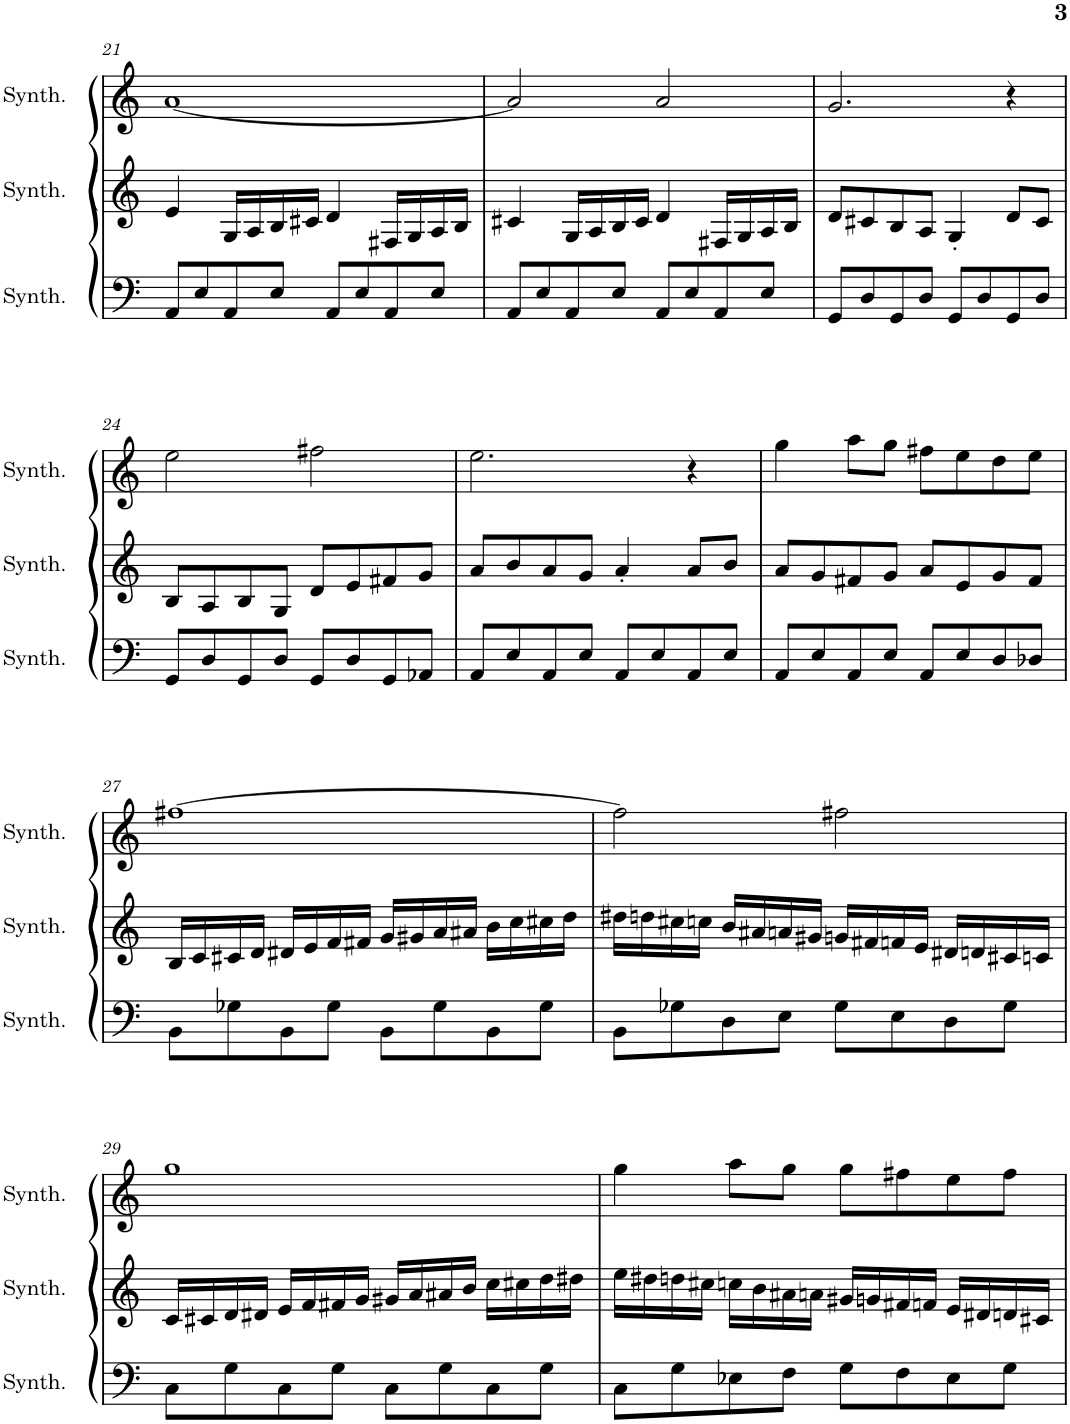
**kern	**kern	**kern
*part3	*part2	*part1
*staff3	*staff2	*staff1
*I"Saw Synthesizer	*I"Saw Synthesizer	*I"Saw Synthesizer
*I'Synth.	*I'Synth.	*I'Synth.
!!LO:PB:g=z
*clefF4	*clefG2	*clefG2
*k[]	*k[]	*k[]
*M4/4	*M4/4	*M4/4
=21	=21	=21
8AA/L	4e/	[1a
8E/	.	.
8AA/	16G/LL	.
.	16A/	.
8E/J	16B/	.
.	16c#X/JJ	.
8AA/L	4d/	.
8E/	.	.
8AA/	16F#X/LL	.
.	16G/	.
8E/J	16A/	.
.	16B/JJ	.
=22	=22	=22
8AA/L	4c#X/	2a/]
8E/	.	.
8AA/	16G/LL	.
.	16A/	.
8E/J	16B/	.
.	16c#/JJ	.
8AA/L	4d/	2a/
8E/	.	.
8AA/	16F#X/LL	.
.	16G/	.
8E/J	16A/	.
.	16B/JJ	.
=23	=23	=23
8GG/L	8d/L	2.g/
8D/	8c#X/	.
8GG/	8B/	.
8D/J	8A/J	.
8GG/L	4G'/	.
8D/	.	.
8GG/	8d/L	4r
8D/J	8c#/J	.
!!LO:LB:g=z
=24	=24	=24
8GG/L	8B/L	2ee\
8D/	8A/	.
8GG/	8B/	.
8D/J	8G/J	.
8GG/L	8d/L	2ff#X\
8D/	8e/	.
8GG/	8f#X/	.
8AA-X/J	8g/J	.
=25	=25	=25
8AA/L	8a/L	2.ee\
8E/	8b/	.
8AA/	8a/	.
8E/J	8g/J	.
8AA/L	4a'/	.
8E/	.	.
8AA/	8a/L	4r
8E/J	8b/J	.
=26	=26	=26
8AA/L	8a/L	4gg\
8E/	8g/	.
8AA/	8f#X/	8aa\L
8E/J	8g/J	8gg\J
8AA/L	8a/L	8ff#X\L
8E/	8e/	8ee\
8D/	8g/	8dd\
8D-X/J	8f#/J	8ee\J
!!LO:LB:g=z
=27	=27	=27
8BB\L	16B/LL	[1ff#X
.	16c/	.
8G-X\	16c#X/	.
.	16d/JJ	.
8BB\	16d#X/LL	.
.	16e/	.
8G-\J	16f/	.
.	16f#X/JJ	.
8BB\L	16g/LL	.
.	16g#X/	.
8G-\	16a/	.
.	16a#X/JJ	.
8BB\	16b\LL	.
.	16cc\	.
8G-\J	16cc#X\	.
.	16dd\JJ	.
=28	=28	=28
8BB\L	16dd#X\LL	2ff#\]
.	16ddn\	.
8G-X\	16cc#X\	.
.	16ccn\JJ	.
8D\	16b/LL	.
.	16a#X/	.
8E\J	16an/	.
.	16g#X/JJ	.
8G-\L	16gn/LL	2ff#X\
.	16f#X/	.
8E\	16fn/	.
.	16e/JJ	.
8D\	16d#X/LL	.
.	16dn/	.
8G-\J	16c#X/	.
.	16cn/JJ	.
!!LO:LB:g=z
=29	=29	=29
8C\L	16c/LL	1gg
.	16c#X/	.
8G\	16d/	.
.	16d#X/JJ	.
8C\	16e/LL	.
.	16f/	.
8G\J	16f#X/	.
.	16g/JJ	.
8C\L	16g#X/LL	.
.	16a/	.
8G\	16a#X/	.
.	16b/JJ	.
8C\	16cc\LL	.
.	16cc#X\	.
8G\J	16dd\	.
.	16dd#X\JJ	.
=30	=30	=30
8C\L	16ee\LL	4gg\
.	16dd#X\	.
8G\	16ddn\	.
.	16cc#X\JJ	.
8E-X\	16ccn\LL	8aa\L
.	16b\	.
8F\J	16a#X\	8gg\J
.	16an\JJ	.
8G\L	16g#X/LL	8gg\L
.	16gn/	.
8F\	16f#X/	8ff#X\
.	16fn/JJ	.
8E-\	16e/LL	8ee\
.	16d#X/	.
8G\J	16dn/	8ff#\J
.	16c#X/JJ	.
=	=	=
*-	*-	*-
